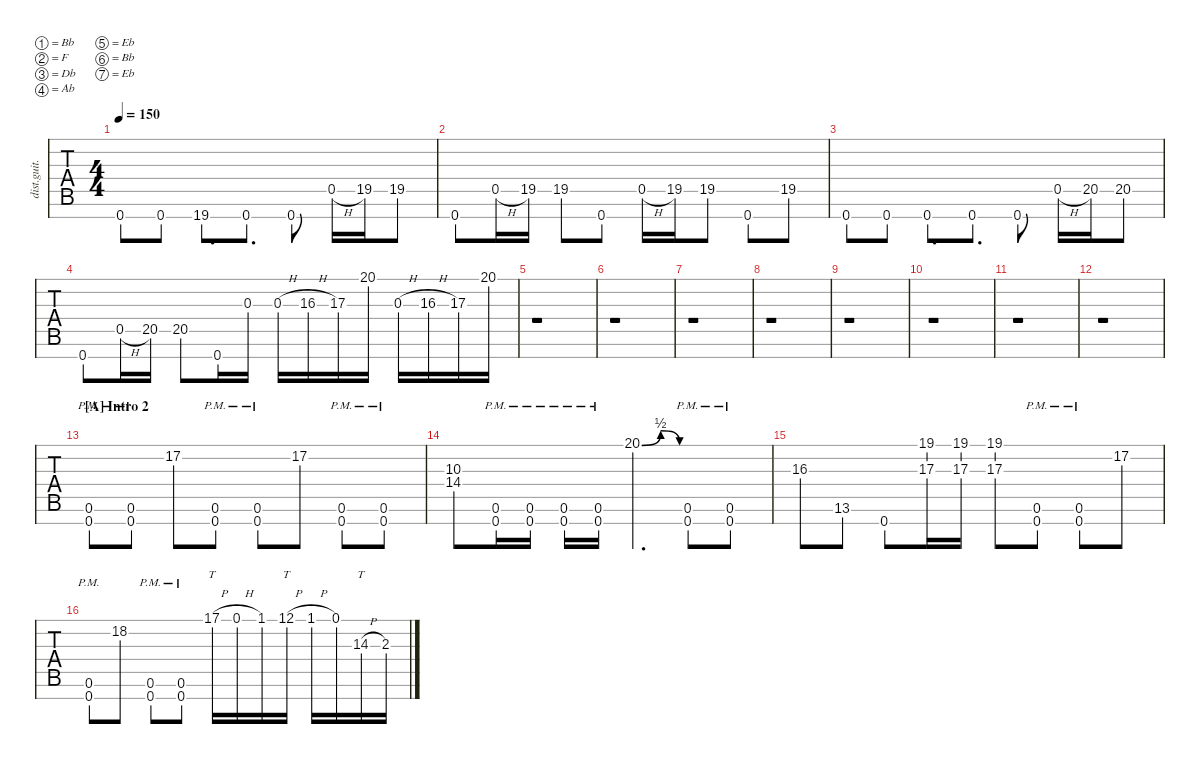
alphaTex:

\defaultSystemsLayout 4
\hideDynamics
\bracketExtendMode nobrackets
\track ("Distortion Guitar" "dist.guit.") {instrument distortionguitar}
\staff {tabs}
\tuning (Bb3 F3 Db3 Ab2 Eb2 Bb1 Eb1)
\ts (4 4)
\tempo 150
\clef g2
\ks c
0.7{acc #}.8{dy mf beam Up} 0.7{acc #}.8{beam Up} 19.7{acc #}.8{d beam Up} 0.7{acc #}.8{d beam Up} 0.7{acc #}.8{beam Up} 0.5{h acc #}.16{beam Up} 19.5{acc #}.16{beam Up} 19.5{acc #}.8{beam Up} |
0.7{acc #}.8{beam Up} 0.5{h acc #}.16{beam Up} 19.5{acc #}.16{beam Up} 19.5{acc #}.8{beam Up} 0.7{acc #}.8{beam Up} 0.5{h acc #}.16{beam Up} 19.5{acc #}.16{beam Up} 19.5{acc #}.8{beam Up} 0.7{acc #}.8{beam Up} 19.5{acc #}.8{beam Up} |
0.7{acc #}.8{beam Up} 0.7{acc #}.8{beam Up} 0.7{acc #}.8{d beam Up} 0.7{acc #}.8{d beam Up} 0.7{acc #}.8{beam Up} 0.5{h acc #}.16{beam Up} 20.5.16{beam Up} 20.5.8{beam Up} |
0.7{acc #}.8{beam Up} 0.5{h acc #}.16{beam Up} 20.5.16{beam Up} 20.5.8{beam Up} 0.7{acc #}.16{beam Up} 0.3{acc #}.16{beam Up} 0.3{h acc #}.16{beam Down} 16.3{h}.16{beam Down} 17.3{acc #}.16{beam Down} 20.1{acc #}.16{beam Down} 0.3{h acc #}.16{beam Down} 16.3{h}.16{beam Down} 17.3{acc #}.16{beam Down} 20.1{acc #}.16{beam Down} |
r.1{beam Down} |
r.1{beam Down} |
r.1{beam Down} |
r.1{beam Down} |
r.1{beam Down} |
r.1{beam Down} |
r.1{beam Down} |
r.1{beam Down} |
\section ("A" "Intro 2")
(0.7{pm acc #} 0.6{pm acc #}).8{beam Up} (0.7{pm acc #} 0.6{pm acc #}).8{beam Up} 17.2{acc #}.8{beam Up} (0.7{pm acc #} 0.6{pm acc #}).8{beam Up} (0.7{pm acc #} 0.6{pm acc #}).8{beam Up} 17.2{acc #}.8{beam Up} (0.7{pm acc #} 0.6{pm acc #}).8{beam Up} (0.7{pm acc #} 0.6{pm acc #}).8{beam Up} |
(10.3 14.4{acc #}).8{beam Up} (0.7{pm acc #} 0.6{pm acc #}).16{beam Up} (0.7{pm acc #} 0.6{pm acc #}).16{beam Up} (0.7{pm acc #} 0.6{pm acc #}).16{beam Up} (0.7{pm acc #} 0.6{pm acc #}).16{beam Up} 20.1{be (bendrelease 0 0 5.3999999999999995 2 6 2 10.2 0) acc #}.4{d beam Down} (0.7{pm acc #} 0.6{pm acc #}).8{beam Up} (0.7{pm acc #} 0.6{pm acc #}).8{beam Up} |
16.3.8{beam Up} 13.6.8{beam Up} 0.7{acc #}.8{beam Up} (17.3{acc #} 19.1).16{beam Up} (17.3{acc #} 19.1).16{beam Up} (17.3{acc #} 19.1).8{beam Up} (0.7{pm acc #} 0.6{pm acc #}).8{beam Up} (0.7{pm acc #} 0.6{pm acc #}).8{beam Up} 17.2{acc #}.8{beam Up} |
(0.7{pm acc #} 0.6{pm acc #}).8{beam Up} 18.2.8{beam Up} (0.7{pm acc #} 0.6{pm acc #}).8{beam Up} (0.7{pm acc #} 0.6{pm acc #}).8{beam Up} 17.1{h acc #}.16{tt beam Down} 0.1{h acc #}.16{beam Down} 1.1.16{beam Down} 12.1{h acc #}.16{tt beam Down} 1.1{h}.16{beam Up} 0.1{acc #}.16{beam Up} 14.3{h acc #}.16{tt beam Up} 2.3{h acc #}.16{beam Up}
